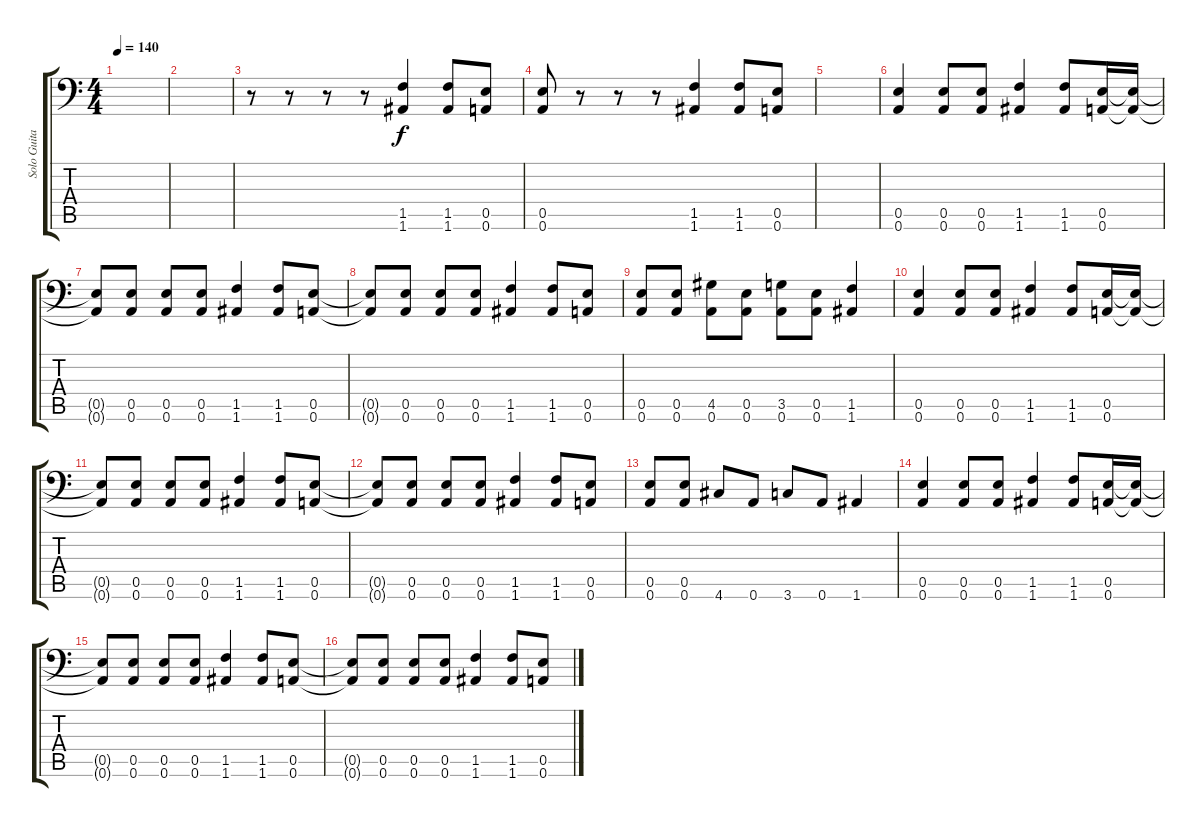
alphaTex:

\track ("Solo Guitar" "Solo Guita") {instrument distortionguitar}
\staff {score tabs}
\tuning (B3 Gb3 D3 A2 E2 A1) {hide}
\ts (4 4)
\tempo 140
\clef f4
\ks c
|
|
r.8 r.8 r.8 r.8 (1.5 1.6).4 (1.5 1.6).8 (0.5 0.6).8 |
(0.5 0.6).8 r.8 r.8 r.8 (1.5 1.6).4 (1.5 1.6).8 (0.5 0.6).8 |
|
(0.5 0.6).4 (0.5 0.6).8 (0.5 0.6).8 (1.5 1.6).4 (1.5 1.6).8 (0.5 0.6).16 (0.5{t} 0.6{t}).16 |
(0.5{t} 0.6{t}).8 (0.5 0.6).8 (0.5 0.6).8 (0.5 0.6).8 (1.5 1.6).4 (1.5 1.6).8 (0.5 0.6).8 |
(0.5{t} 0.6{t}).8 (0.5 0.6).8 (0.5 0.6).8 (0.5 0.6).8 (1.5 1.6).4 (1.5 1.6).8 (0.5 0.6).8 |
(0.5 0.6).8 (0.5 0.6).8 (4.5 0.6).8 (0.5 0.6).8 (3.5 0.6).8 (0.5 0.6).8 (1.5 1.6).4 |
(0.5 0.6).4 (0.5 0.6).8 (0.5 0.6).8 (1.5 1.6).4 (1.5 1.6).8 (0.5 0.6).16 (0.5{t} 0.6{t}).16 |
(0.5{t} 0.6{t}).8 (0.5 0.6).8 (0.5 0.6).8 (0.5 0.6).8 (1.5 1.6).4 (1.5 1.6).8 (0.5 0.6).8 |
(0.5{t} 0.6{t}).8 (0.5 0.6).8 (0.5 0.6).8 (0.5 0.6).8 (1.5 1.6).4 (1.5 1.6).8 (0.5 0.6).8 |
(0.5 0.6).8 (0.5 0.6).8 4.6.8 0.6.8 3.6.8 0.6.8 1.6.4 |
(0.5 0.6).4 (0.5 0.6).8 (0.5 0.6).8 (1.5 1.6).4 (1.5 1.6).8 (0.5 0.6).16 (0.5{t} 0.6{t}).16 |
(0.5{t} 0.6{t}).8 (0.5 0.6).8 (0.5 0.6).8 (0.5 0.6).8 (1.5 1.6).4 (1.5 1.6).8 (0.5 0.6).8 |
(0.5{t} 0.6{t}).8 (0.5 0.6).8 (0.5 0.6).8 (0.5 0.6).8 (1.5 1.6).4 (1.5 1.6).8 (0.5 0.6).8
